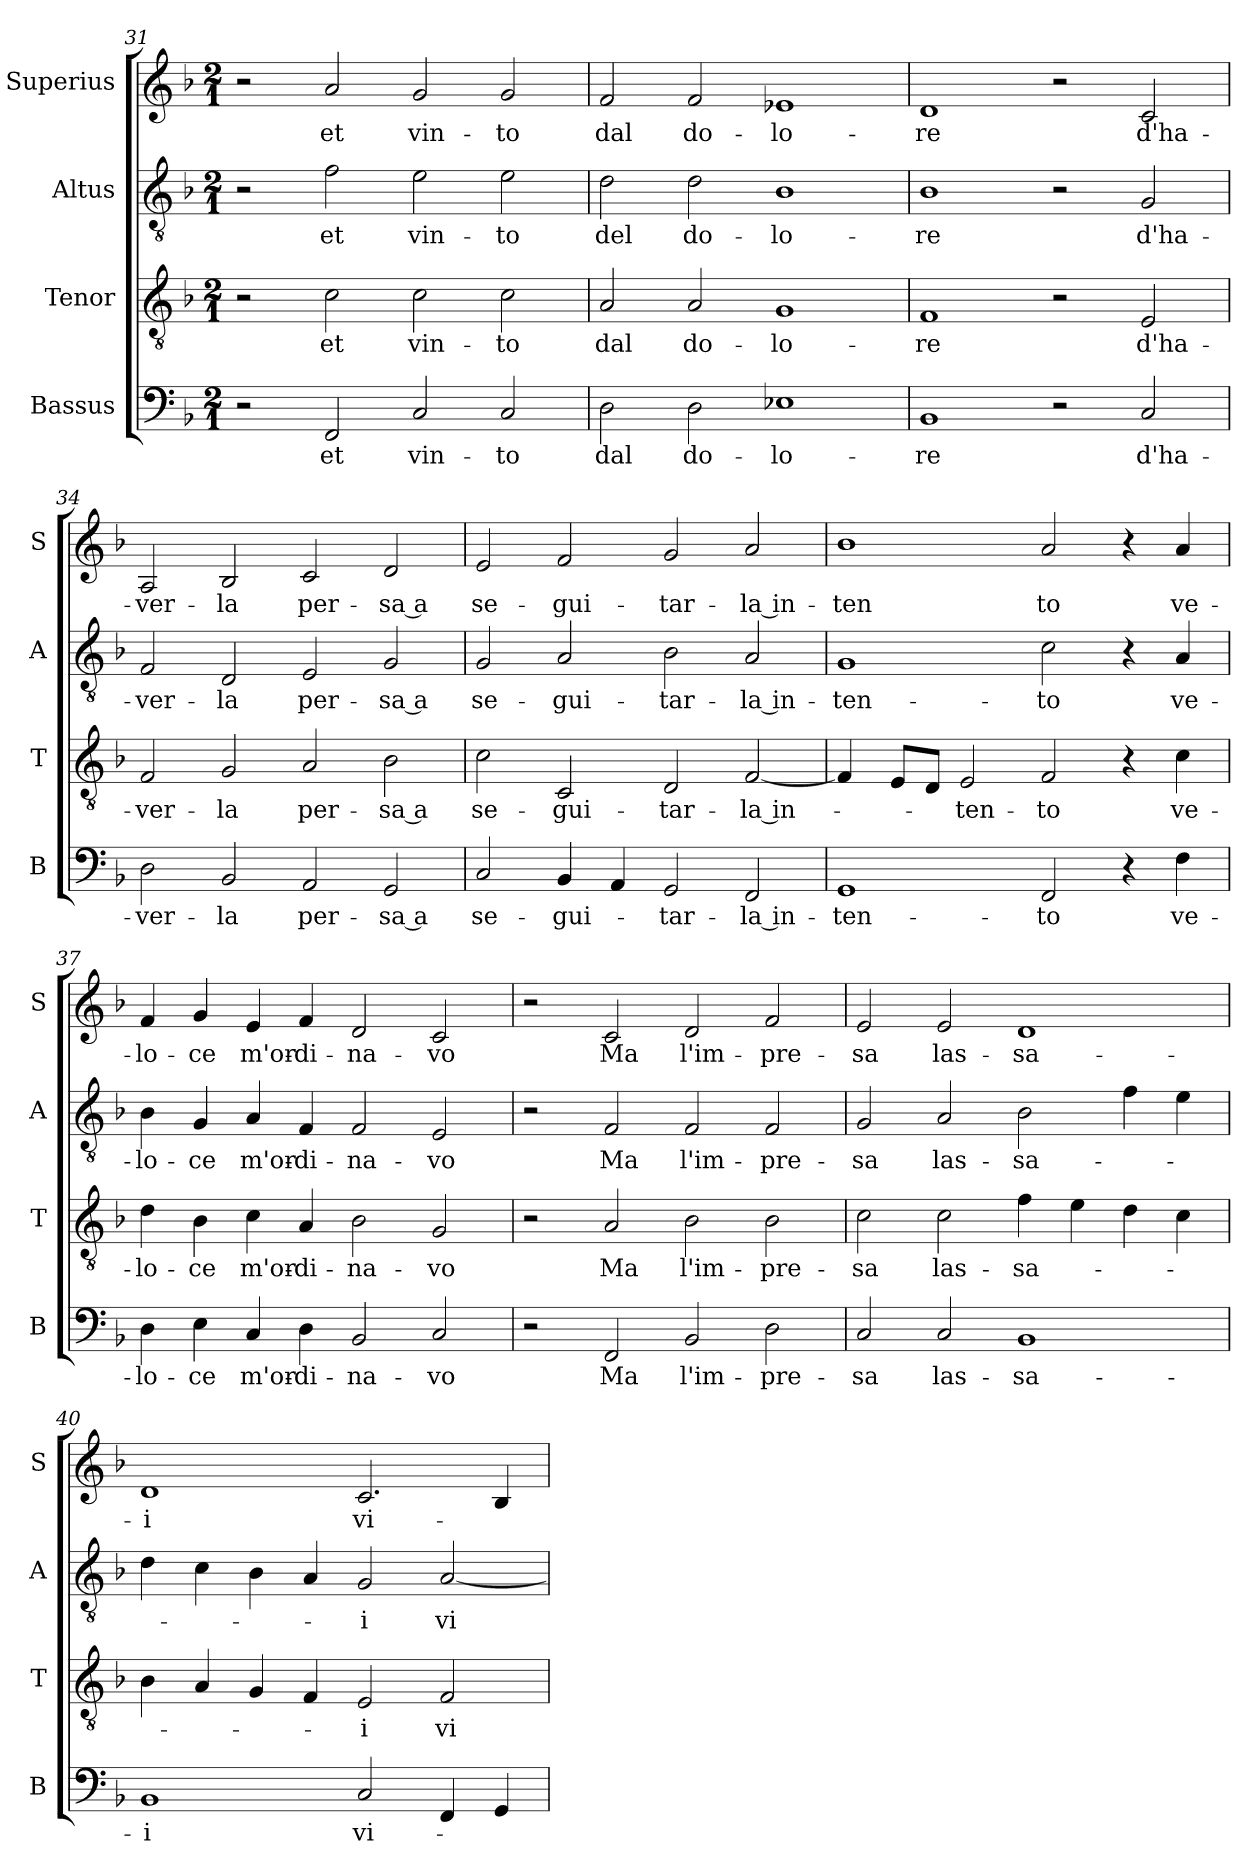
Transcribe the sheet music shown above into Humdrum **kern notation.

**kern	**text	**kern	**text	**kern	**text	**kern	**text
*part4	*part4	*part3	*part3	*part2	*part2	*part1	*part1
*staff4	*staff4	*staff3	*staff3	*staff2	*staff2	*staff1	*staff1
*I"Bassus	*	*I"Tenor	*	*I"Altus	*	*I"Superius	*
*I'B	*	*I'T	*	*I'A	*	*I'S	*
*clefF4	*	*clefGv2	*	*clefGv2	*	*clefG2	*
*k[b-]	*	*k[b-]	*	*k[b-]	*	*k[b-]	*
*F:	*	*F:	*	*F:	*	*F:	*
*M2/1	*	*M2/1	*	*M2/1	*	*M2/1	*
=31	=31	=31	=31	=31	=31	=31	=31
2r	.	2r	.	2r	.	2r	.
2FF	et	2c	et	2f	et	2a	et
2C	vin-	2c	vin-	2e	vin-	2g	vin-
2C	-to	2c	-to	2e	-to	2g	-to
=32	=32	=32	=32	=32	=32	=32	=32
2D	dal	2A	dal	2d	del	2f	dal
2D	do-	2A	do-	2d	do-	2f	do-
1E-X	-lo-	1G	-lo-	1B-	-lo-	1e-X	-lo-
=33	=33	=33	=33	=33	=33	=33	=33
1BB-	-re	1F	-re	1B-	-re	1d	-re
2r	.	2r	.	2r	.	2r	.
2C	d'ha-	2E	d'ha-	2G	d'ha-	2c	d'ha-
=34	=34	=34	=34	=34	=34	=34	=34
2D	-ver-	2F	-ver-	2F	-ver-	2A	-ver-
2BB-	-la	2G	-la	2D	-la	2B-	-la
2AA	per-	2A	per-	2E	per-	2c	per-
2GG	-sa a	2B-	-sa a	2G	-sa a	2d	-sa a
=35	=35	=35	=35	=35	=35	=35	=35
2C	se-	2c	se-	2G	se-	2e	se-
4BB-	-gui-	2C	-gui-	2A	-gui-	2f	-gui-
4AA	.	.	.	.	.	.	.
2GG	-tar-	2D	-tar-	2B-	-tar-	2g	-tar-
2FF	-la in-	[2F	-la in-	2A	-la in-	2a	-la in-
=36	=36	=36	=36	=36	=36	=36	=36
1GG	-ten-	4F]	.	1G	-ten-	1b-	-ten
.	.	8EL	.	.	.	.	.
.	.	8DJ	.	.	.	.	.
.	.	2E	-ten-	.	.	.	.
2FF	-to	2F	-to	2c	-to	2a	to
4r	.	4r	.	4r	.	4r	.
4F	ve-	4c	ve-	4A	ve-	4a	ve-
=37	=37	=37	=37	=37	=37	=37	=37
4D	-lo-	4d	-lo-	4B-	-lo-	4f	-lo-
4E	-ce	4B-	-ce	4G	-ce	4g	-ce
4C	m'or-	4c	m'or-	4A	m'or-	4e	m'or-
4D	-di-	4A	-di-	4F	-di-	4f	-di-
2BB-	-na-	2B-	-na-	2F	-na-	2d	-na-
2C	-vo	2G	-vo	2E	-vo	2c	-vo
=38	=38	=38	=38	=38	=38	=38	=38
2r	.	2r	.	2r	.	2r	.
2FF	Ma	2A	Ma	2F	Ma	2c	Ma
2BB-	l'im-	2B-	l'im-	2F	l'im-	2d	l'im-
2D	-pre-	2B-	-pre-	2F	-pre-	2f	-pre-
=39	=39	=39	=39	=39	=39	=39	=39
2C	-sa	2c	-sa	2G	-sa	2e	-sa
2C	las-	2c	las-	2A	las-	2e	las-
1BB-	-sa-	4f	-sa-	2B-	-sa-	1d	-sa-
.	.	4e	.	.	.	.	.
.	.	4d	.	4f	.	.	.
.	.	4c	.	4e	.	.	.
=40	=40	=40	=40	=40	=40	=40	=40
1BB-	-i	4B-	.	4d	.	1d	-i
.	.	4A	.	4c	.	.	.
.	.	4G	.	4B-	.	.	.
.	.	4F	.	4A	.	.	.
2C	vi-	2E	-i	2G	-i	2.c	vi-
4FF	.	2F	vi-	[2A	vi-	.	.
4GG	.	.	.	.	.	4B-	.
=	=	=	=	=	=	=	=
*-	*-	*-	*-	*-	*-	*-	*-
